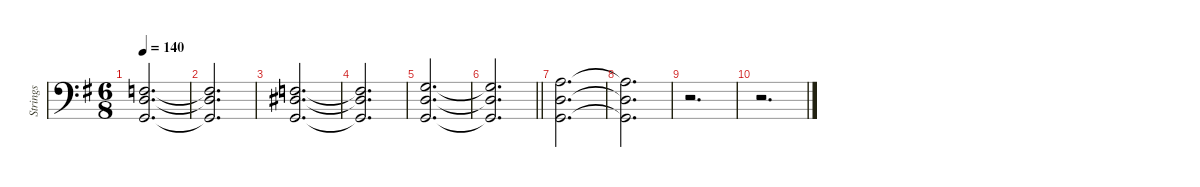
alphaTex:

\defaultSystemsLayout 8
\hideDynamics
\bracketExtendMode groupsimilarinstruments
\firstSystemTrackNameMode fullname
\otherSystemsTrackNameOrientation horizontal
\track ("Strings" "vln.") {defaultSystemsLayout 16 instrument stringensemble1}
\staff {score}
\tuning (E4 B3 G3 D3 A2 E2)
\ts (6 8)
\tempo 140
\clef f4
\ks g
(3.4{acc forcenatural} 5.5{acc forcenatural} 3.6{acc forcenatural}).2{d dy f beam Up} |
(3.4{t acc forcenatural} 5.5{t acc forcenatural} 3.6{t acc forcenatural}).2{d beam Up} |
(3.4{acc forcenatural} 6.5{acc #} 3.6{acc forcenatural}).2{d beam Up} |
(3.4{t acc forcenatural} 6.5{t acc #} 3.6{t acc forcenatural}).2{d beam Up} |
(5.4{acc forcenatural} 5.5{acc forcenatural} 3.6{acc forcenatural}).2{d beam Up} |
\barLineRight lightlight
(5.4{t acc forcenatural} 5.5{t acc forcenatural} 3.6{t acc forcenatural}).2{d beam Up} |
(7.4{acc forcenatural} 5.5{acc forcenatural} 3.6{acc forcenatural}).2{d beam Down} |
(7.4{t acc forcenatural} 5.5{t acc forcenatural} 3.6{t acc forcenatural}).2{d beam Down} |
r.2{d beam Down} |
r.2{d beam Down}
